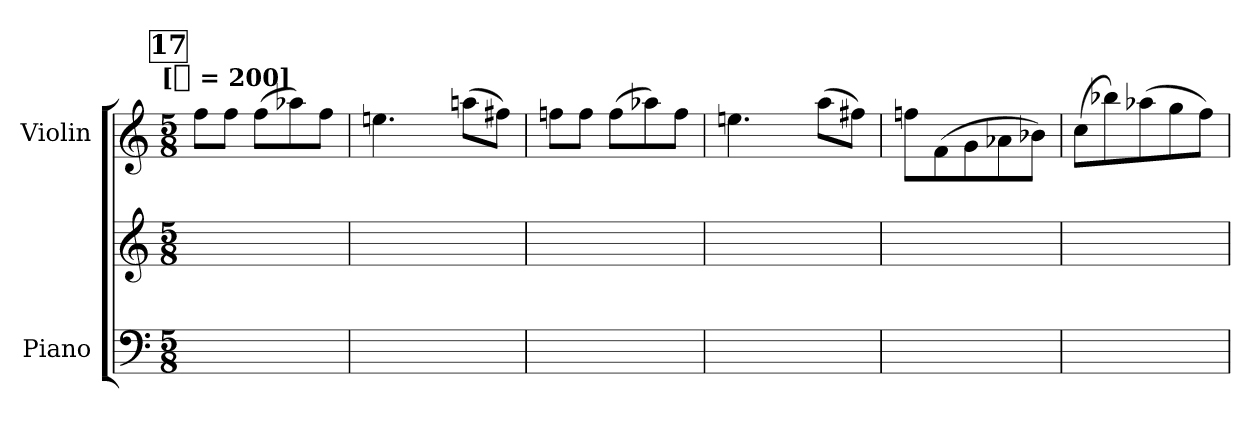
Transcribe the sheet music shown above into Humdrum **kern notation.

**kern	**kern	**kern
*part2	*part2	*part1
*staff3	*staff2	*staff1
*I"Piano	*	*I"Violin
*I'Pno	*	*I'Vln.
*clefF4	*clefG2	*clefG2
*k[]	*k[]	*k[]
*C:	*C:	*C:
!!LO:TX:omd:t=[[8th] = 200]
*M5/8	*M5/8	*M5/8
*MM100	*MM100	*MM100
!!LO:REH:place=s1:t=17
=1	=1	=1
8ryy	8ryy	8ffL
8ryy	8ryy	8ffJ
8ryy	8ryy	(8ffL
8ryy	8ryy	8aa-X)
8ryy	8ryy	8ffJ
=2	=2	=2
8ryy	8ryy	4.een
8ryy	8ryy	.
8ryy	8ryy	.
8ryy	8ryy	(8aanL
8ryy	8ryy	8ff#XJ)
=3	=3	=3
8ryy	8ryy	8ffnL
8ryy	8ryy	8ffJ
8ryy	8ryy	(8ffL
8ryy	8ryy	8aa-X)
8ryy	8ryy	8ffJ
=4	=4	=4
8ryy	8ryy	4.een
8ryy	8ryy	.
4.ryy	8ryy	.
.	4ryy	(8aaL
.	.	8ff#XJ)
=5	=5	=5
8ryy	8ryy	8ffnL
8ryy	8ryy	(8f
8ryy	8ryy	8g
8ryy	8ryy	8a-X
8ryy	8ryy	8b-XJ)
=6	=6	=6
8ryy	8ryy	(8ccL
8ryy	8ryy	8bb-X)
8ryy	8ryy	(8aa-X
8ryy	8ryy	8gg
8ryy	8ryy	8ffJ)
=	=	=
*-	*-	*-
